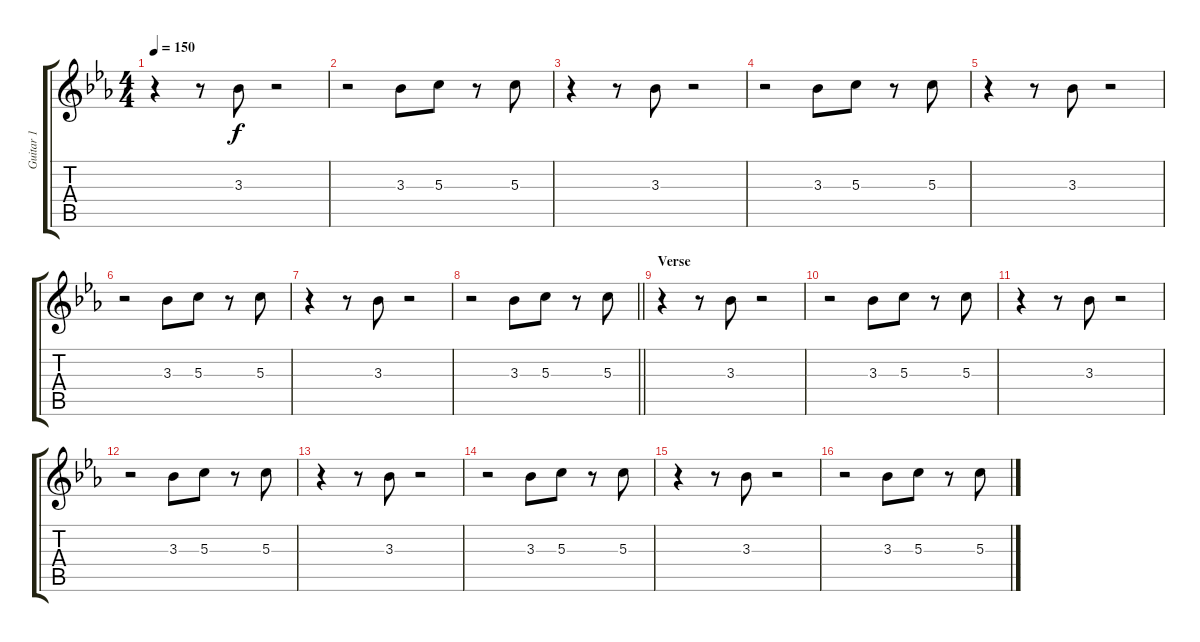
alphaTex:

\track ("Guitar 1" "Guitar 1") {instrument acousticguitarsteel}
\staff {score tabs}
\tuning (E4 B3 G3 D3 A2 E2) {hide}
\ts (4 4)
\tempo 150
\clef g2
\ks eb
r.4{dy f} r.8 3.3.8 r.2 |
r.2 3.3.8 5.3.8 r.8 5.3.8 |
r.4 r.8 3.3.8 r.2 |
r.2 3.3.8 5.3.8 r.8 5.3.8 |
r.4 r.8 3.3.8 r.2 |
r.2 3.3.8 5.3.8 r.8 5.3.8 |
r.4 r.8 3.3.8 r.2 |
\barLineRight lightlight
r.2 3.3.8 5.3.8 r.8 5.3.8 |
\section ("" "Verse")
r.4 r.8 3.3.8 r.2 |
r.2 3.3.8 5.3.8 r.8 5.3.8 |
r.4 r.8 3.3.8 r.2 |
r.2 3.3.8 5.3.8 r.8 5.3.8 |
r.4 r.8 3.3.8 r.2 |
r.2 3.3.8 5.3.8 r.8 5.3.8 |
r.4 r.8 3.3.8 r.2 |
r.2 3.3.8 5.3.8 r.8 5.3.8
